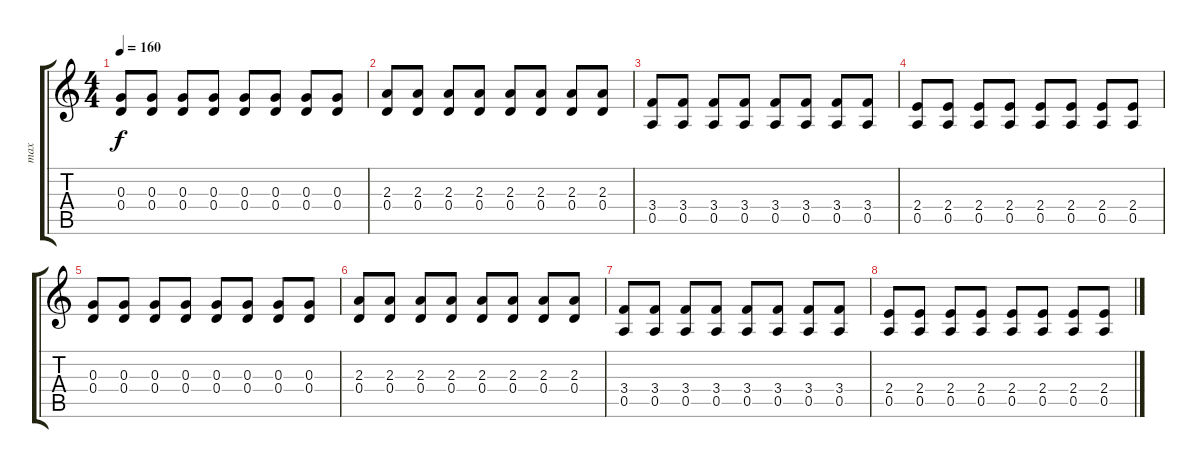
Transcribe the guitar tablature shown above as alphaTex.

\track ("max" "max") {instrument distortionguitar}
\staff {score tabs}
\tuning (E4 B3 G3 D3 A2 E2) {hide}
\ts (4 4)
\tempo 160
\clef g2
\ks c
(0.3 0.4).8{dy f} (0.3 0.4).8 (0.3 0.4).8 (0.3 0.4).8 (0.3 0.4).8 (0.3 0.4).8 (0.3 0.4).8 (0.3 0.4).8 |
(2.3 0.4).8 (2.3 0.4).8 (2.3 0.4).8 (2.3 0.4).8 (2.3 0.4).8 (2.3 0.4).8 (2.3 0.4).8 (2.3 0.4).8 |
(3.4 0.5).8 (3.4 0.5).8 (3.4 0.5).8 (3.4 0.5).8 (3.4 0.5).8 (3.4 0.5).8 (3.4 0.5).8 (3.4 0.5).8 |
(2.4 0.5).8 (2.4 0.5).8 (2.4 0.5).8 (2.4 0.5).8 (2.4 0.5).8 (2.4 0.5).8 (2.4 0.5).8 (2.4 0.5).8 |
(0.3 0.4).8 (0.3 0.4).8 (0.3 0.4).8 (0.3 0.4).8 (0.3 0.4).8 (0.3 0.4).8 (0.3 0.4).8 (0.3 0.4).8 |
(2.3 0.4).8 (2.3 0.4).8 (2.3 0.4).8 (2.3 0.4).8 (2.3 0.4).8 (2.3 0.4).8 (2.3 0.4).8 (2.3 0.4).8 |
(3.4 0.5).8 (3.4 0.5).8 (3.4 0.5).8 (3.4 0.5).8 (3.4 0.5).8 (3.4 0.5).8 (3.4 0.5).8 (3.4 0.5).8 |
(2.4 0.5).8 (2.4 0.5).8 (2.4 0.5).8 (2.4 0.5).8 (2.4 0.5).8 (2.4 0.5).8 (2.4 0.5).8 (2.4 0.5).8
